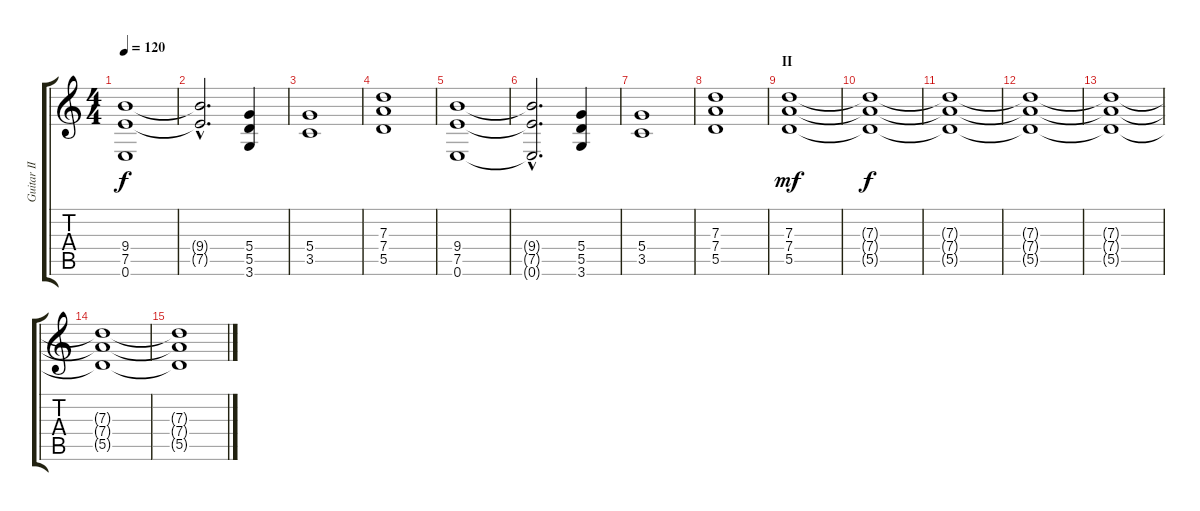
\track ("Guitar II" "Guitar II") {instrument distortionguitar}
\staff {score tabs}
\tuning (E4 B3 G3 D3 A2 E2) {hide}
\ts (4 4)
\tempo 120
\clef g2
\ks c
(9.4 7.5 0.6).1{dy f} |
(9.4{hac t} 7.5{hac t}).2{d} (5.4 5.5 3.6).4 |
(5.4 3.5).1 |
(7.3 7.4 5.5).1 |
(9.4 7.5 0.6).1 |
(9.4{hac t} 7.5{hac t} 0.6{hac t}).2{d} (5.4 5.5 3.6).4 |
(5.4 3.5).1 |
(7.3 7.4 5.5).1 |
\section ("" "II")
(7.3 7.4 5.5).1{dy mf} |
(7.3{t} 7.4{t} 5.5{t}).1{dy f} |
(7.3{t} 7.4{t} 5.5{t}).1 |
(7.3{t} 7.4{t} 5.5{t}).1{volume 2} |
(7.3{t} 7.4{t} 5.5{t}).1 |
(7.3{t} 7.4{t} 5.5{t}).1 |
(7.3{t} 7.4{t} 5.5{t}).1
